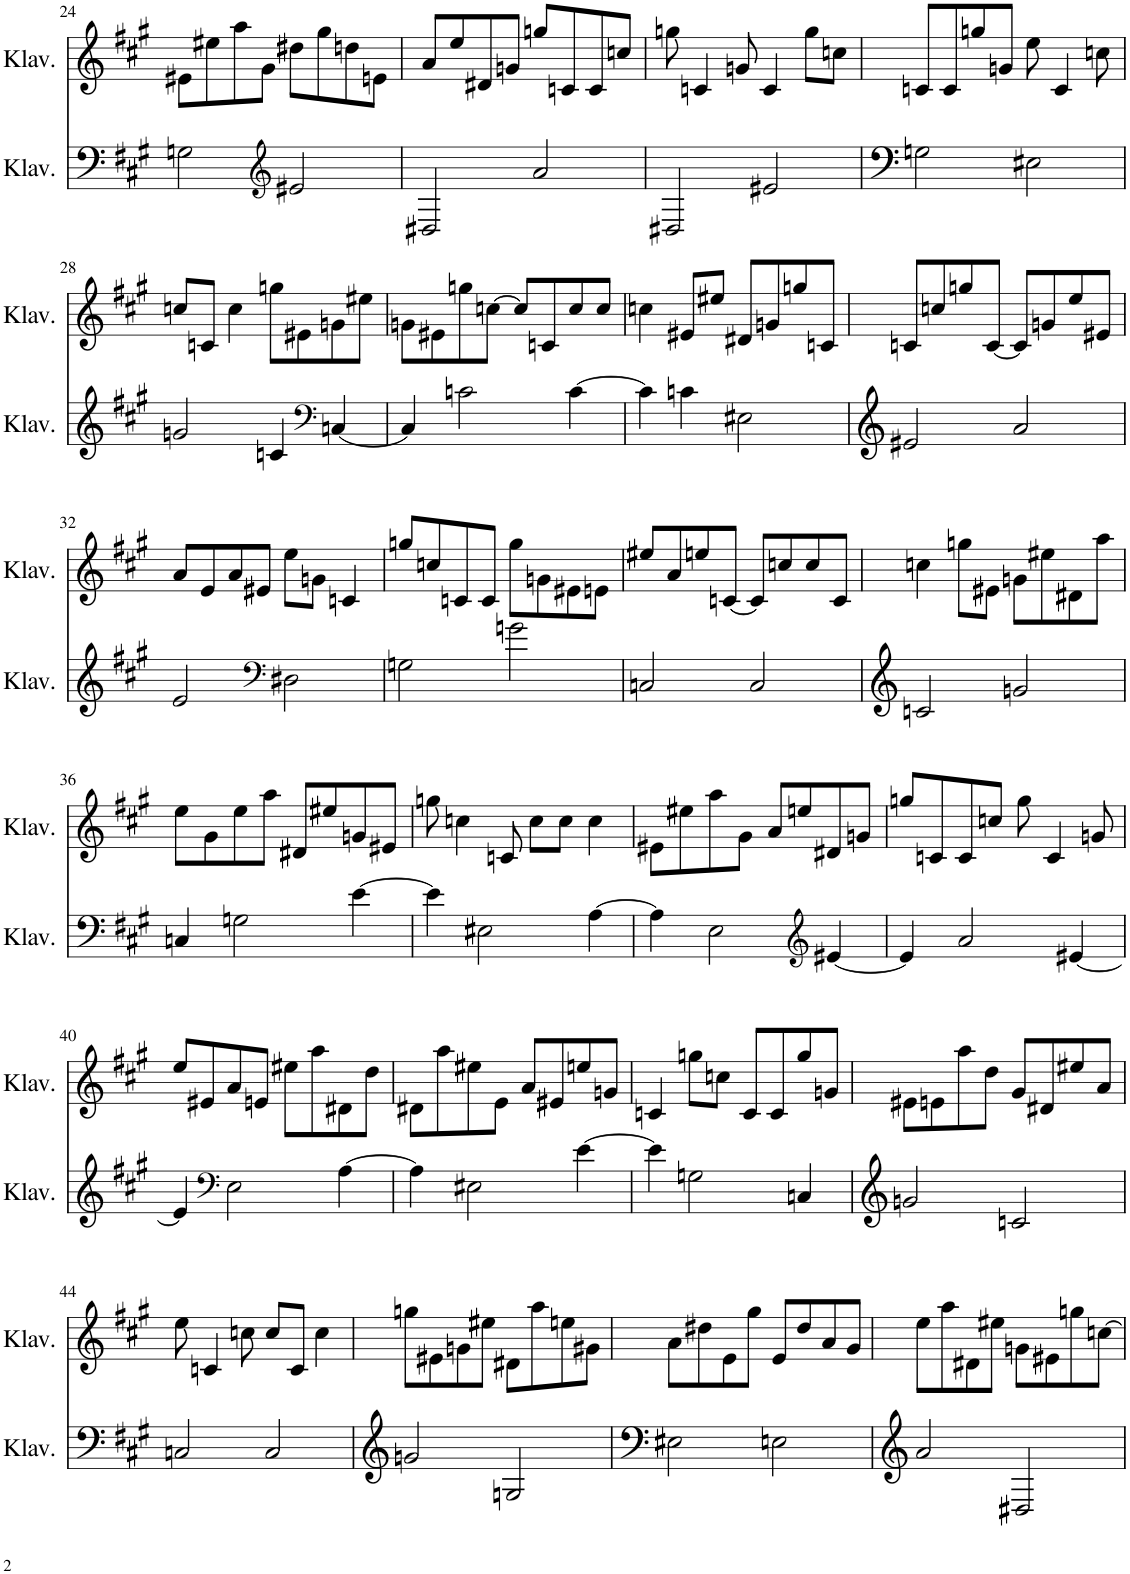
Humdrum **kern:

**kern	**kern
*part2	*part1
*staff2	*staff1
*I"Klavier	*I"Klavier
*I'Klav.	*I'Klav.
!!LO:PB:g=z
*clefF4	*clefG2
*k[f#c#g#]	*k[f#c#g#]
*M4/4	*M4/4
=24	=24
2Gn\	8e#X\L
.	8ee#X\
.	8aa\
.	8g#\J
*clefG2	*
2e#X/	8dd#X\L
.	8gg#\
.	8ddn\
.	8en\J
=25	=25
2D#X/	8a/L
.	8ee/
.	8d#X/
.	8gn/J
2a/	8ggn/L
.	8cn/
.	8c/
.	8ccn/J
=26	=26
2D#X/	8ggn\
.	4cn/
.	8gn/
2e#X/	4c/
.	8gg\L
.	8ccn\J
=27	=27
2Gn\	8cn/L
.	8c/
.	8ggn/
.	8gn/J
2E#X\	8ee\
.	4c/
.	8ccn\
!!LO:LB:g=z
=28	=28
2gn/	8ccn/L
.	8cn/J
.	4cc\
4cn/	8ggn\L
.	8e#X\
*clefF4	*
[4Cn/	8gn\
.	8ee#X\J
=29	=29
4C/]	8gn\L
.	8e#X\
2cn\	8ggn\
.	[8ccn\J
.	8cc/L]
.	8cn/
[4c\	8cc/
.	8cc/J
=30	=30
4c\]	4ccn\
4cn\	8e#X/L
.	8ee#X/J
2E#X\	8d#X/L
.	8gn/
.	8ggn/
.	8cn/J
=31	=31
2e#X/	8cn/L
.	8ccn/
.	8ggn/
.	[8c/J
2a/	8c/L]
.	8gn/
.	8ee/
.	8e#X/J
!!LO:LB:g=z
=32	=32
2e/	8a/L
.	8e/
.	8a/
.	8e#X/J
*clefF4	*
2D#X\	8ee\L
.	8gn\J
.	4cn/
=33	=33
2Gn\	8ggn/L
.	8ccn/
.	8cn/
.	8c/J
2gn\	8gg\L
.	8gn\
.	8e#X\
.	8en\J
=34	=34
2Cn/	8ee#X/L
.	8a/
.	8een/
.	[8cn/J
2C/	8c/L]
.	8ccn/
.	8cc/
.	8c/J
=35	=35
2cn/	4ccn\
.	8ggn\L
.	8e#X\J
2gn/	8gn\L
.	8ee#X\
.	8d#X\
.	8aa\J
!!LO:LB:g=z
=36	=36
4Cn/	8ee\L
.	8g#\
2Gn\	8ee\
.	8aa\J
.	8d#X/L
.	8ee#X/
[4e\	8gn/
.	8e#X/J
=37	=37
4e\]	8ggn\
.	4ccn\
2E#X\	.
.	8cn/
.	8cc\L
.	8cc\J
[4A\	4cc\
=38	=38
4A\]	8e#X\L
.	8ee#X\
2E\	8aa\
.	8g#\J
.	8a/L
.	8een/
*clefG2	*
[4e#X/	8d#X/
.	8gn/J
=39	=39
4e#/]	8ggn/L
.	8cn/
2a/	8c/
.	8ccn/J
.	8gg\
.	4c/
[4e#X/	.
.	8gn/
!!LO:LB:g=z
=40	=40
4e#/]	8ee/L
.	8e#X/
*clefF4	*
2E\	8a/
.	8en/J
.	8ee#X\L
.	8aa\
[4A\	8d#X\
.	8dd\J
=41	=41
4A\]	8d#X\L
.	8aa\
2E#X\	8ee#X\
.	8e\J
.	8a/L
.	8e#X/
[4e\	8een/
.	8gn/J
=42	=42
4e\]	4cn/
2Gn\	8ggn\L
.	8ccn\J
.	8c/L
.	8c/
4Cn/	8gg/
.	8gn/J
=43	=43
2gn/	8e#X\L
.	8en\
.	8aa\
.	8dd\J
2cn/	8g#/L
.	8d#X/
.	8ee#X/
.	8a/J
!!LO:LB:g=z
=44	=44
2Cn/	8ee\
.	4cn/
.	8ccn\
2C/	8cc/L
.	8c/J
.	4cc\
=45	=45
2gn/	8ggn\L
.	8e#X\
.	8gn\
.	8ee#X\J
2Gn/	8d#X\L
.	8aa\
.	8een\
.	8g#X\J
=46	=46
2E#X\	8a\L
.	8dd#X\
.	8e\
.	8gg#\J
2En\	8e/L
.	8dd#/
.	8a/
.	8g#/J
=47	=47
2a/	8ee\L
.	8aa\
.	8d#X\
.	8ee#X\J
2D#X/	8gn\L
.	8e#X\
.	8ggn\
.	[8ccn\J
=	=
*-	*-
